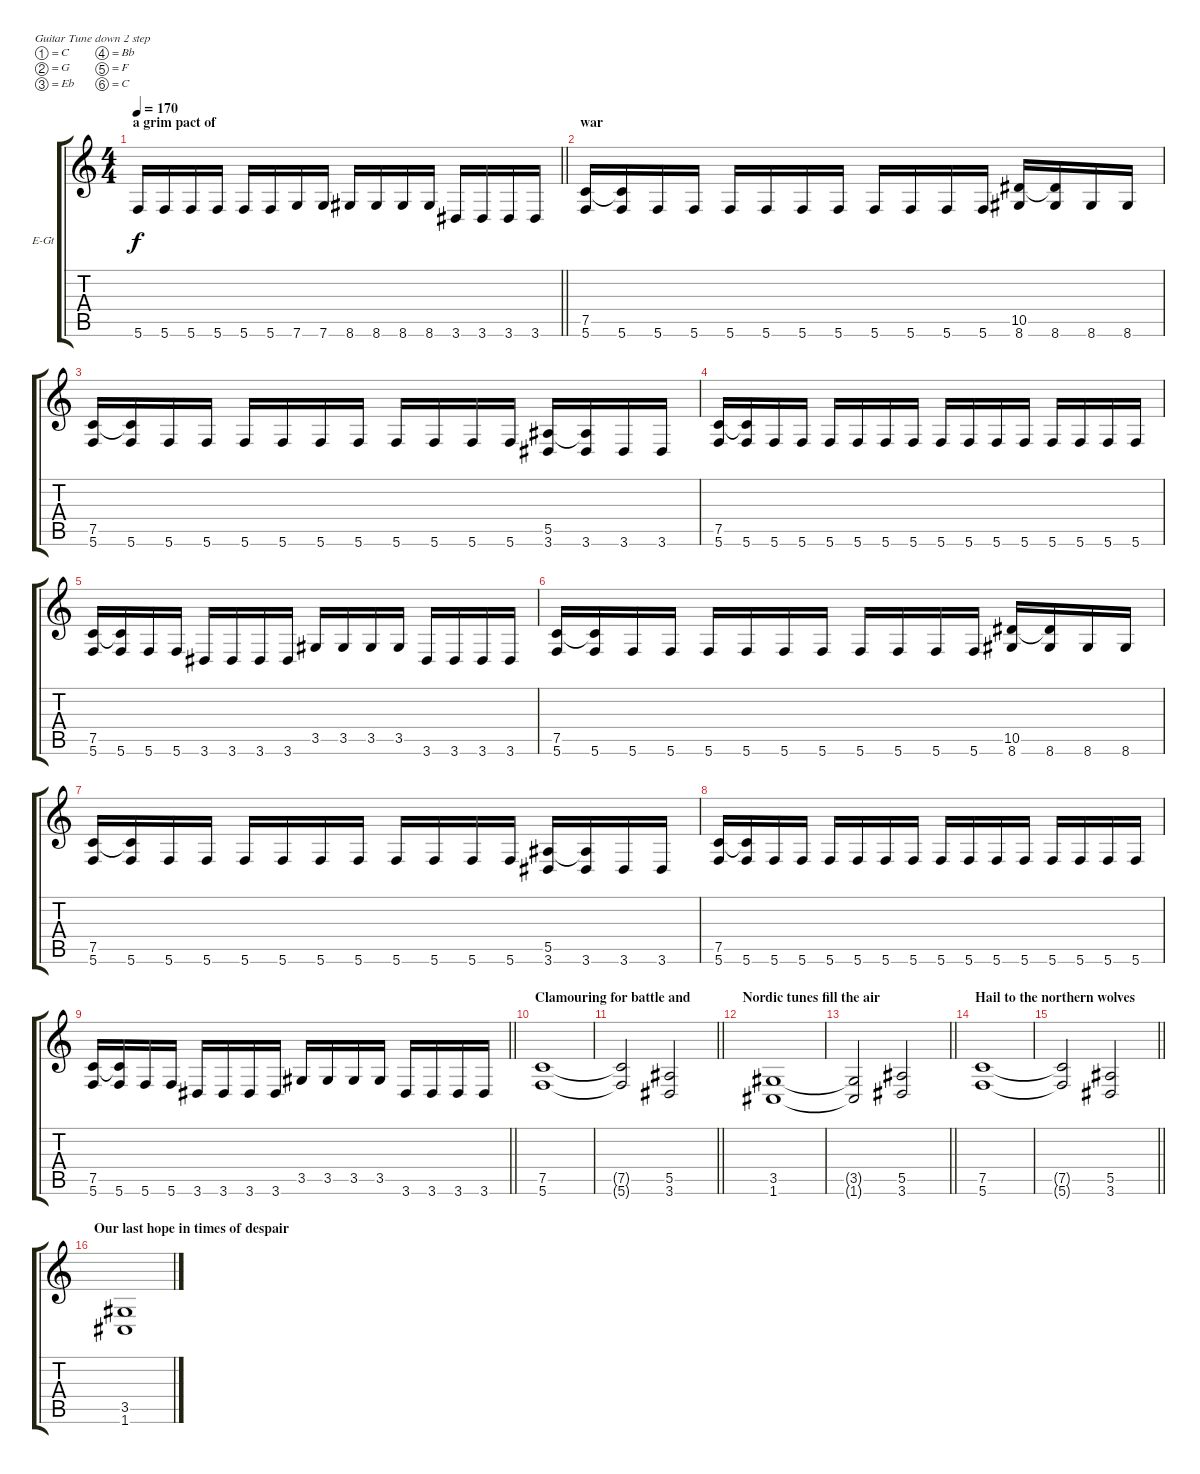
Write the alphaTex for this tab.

\bracketExtendMode groupsimilarinstruments
\firstSystemTrackNameOrientation horizontal
\otherSystemsTrackNameOrientation horizontal
\track ("Guitar1 Dist (Arkadius)" "E-Gt") {solo instrument distortionguitar}
\staff {score tabs}
\tuning (C4 G3 Eb3 Bb2 F2 C2)
\ts (4 4)
\section ("" "a grim pact of ")
\tempo 170
\clef g2
\barLineRight lightlight
\ks c
5.6.16{dy f} 5.6.16 5.6.16 5.6.16 5.6.16 5.6.16 7.6.16 7.6.16 8.6.16 8.6.16 8.6.16 8.6.16 3.6.16 3.6.16 3.6.16 3.6.16 |
\section ("" "war")
(7.5 5.6).16 (7.5{t} 5.6).16 5.6.16 5.6.16 5.6.16 5.6.16 5.6.16 5.6.16 5.6.16 5.6.16 5.6.16 5.6.16 (10.5 8.6).16 (10.5{t} 8.6).16 8.6.16 8.6.16 |
(7.5 5.6).16 (7.5{t} 5.6).16 5.6.16 5.6.16 5.6.16 5.6.16 5.6.16 5.6.16 5.6.16 5.6.16 5.6.16 5.6.16 (5.5 3.6).16 (5.5{t} 3.6).16 3.6.16 3.6.16 |
(7.5 5.6).16 (7.5{t} 5.6).16 5.6.16 5.6.16 5.6.16 5.6.16 5.6.16 5.6.16 5.6.16 5.6.16 5.6.16 5.6.16 5.6.16 5.6.16 5.6.16 5.6.16 |
(7.5 5.6).16 (7.5{t} 5.6).16 5.6.16 5.6.16 3.6.16 3.6.16 3.6.16 3.6.16 3.5.16 3.5.16 3.5.16 3.5.16 3.6.16 3.6.16 3.6.16 3.6.16 |
(7.5 5.6).16 (7.5{t} 5.6).16 5.6.16 5.6.16 5.6.16 5.6.16 5.6.16 5.6.16 5.6.16 5.6.16 5.6.16 5.6.16 (10.5 8.6).16 (10.5{t} 8.6).16 8.6.16 8.6.16 |
(7.5 5.6).16 (7.5{t} 5.6).16 5.6.16 5.6.16 5.6.16 5.6.16 5.6.16 5.6.16 5.6.16 5.6.16 5.6.16 5.6.16 (5.5 3.6).16 (5.5{t} 3.6).16 3.6.16 3.6.16 |
(7.5 5.6).16 (7.5{t} 5.6).16 5.6.16 5.6.16 5.6.16 5.6.16 5.6.16 5.6.16 5.6.16 5.6.16 5.6.16 5.6.16 5.6.16 5.6.16 5.6.16 5.6.16 |
\barLineRight lightlight
(7.5 5.6).16 (7.5{t} 5.6).16 5.6.16 5.6.16 3.6.16 3.6.16 3.6.16 3.6.16 3.5.16 3.5.16 3.5.16 3.5.16 3.6.16 3.6.16 3.6.16 3.6.16 |
\section ("" "Clamouring for battle and ")
(7.5 5.6).1 |
\barLineRight lightlight
(7.5{t} 5.6{t}).2 (5.5 3.6).2 |
\section ("" "Nordic tunes fill the air")
(3.5 1.6).1 |
\barLineRight lightlight
(3.5{t} 1.6{t}).2 (5.5 3.6).2 |
\section ("" "Hail to the northern wolves")
(7.5 5.6).1 |
\barLineRight lightlight
(7.5{t} 5.6{t}).2 (5.5 3.6).2 |
\section ("" "Our last hope in times of despair")
(3.5 1.6).1
